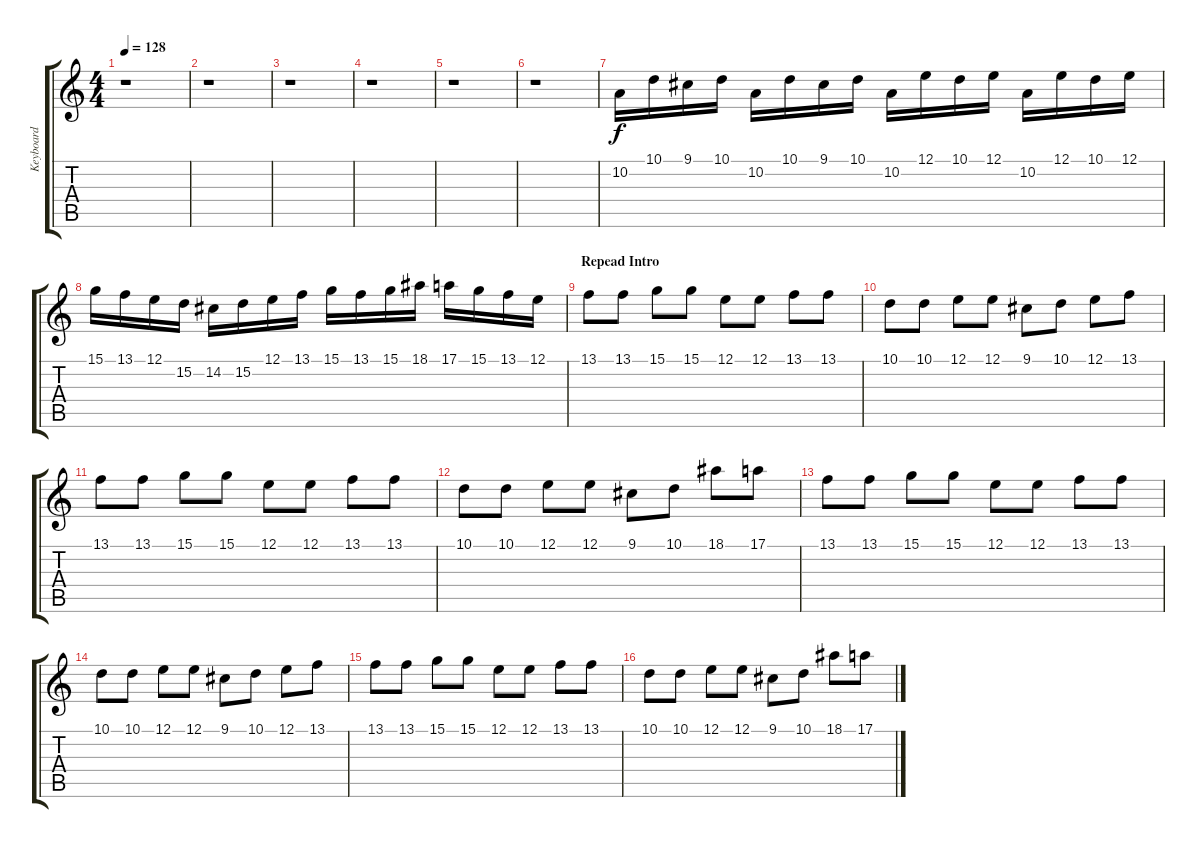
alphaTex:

\track ("Keyboard" "Keyboard") {instrument musicbox}
\staff {score tabs}
\tuning (E4 B3 G3 D3 A2 E2) {hide}
\ts (4 4)
\tempo 128
\clef g2
\ks c
r.1{dy f} |
r.1 |
r.1 |
r.1 |
r.1 |
r.1 |
10.2.16 10.1.16 9.1.16 10.1.16 10.2.16 10.1.16 9.1.16 10.1.16 10.2.16 12.1.16 10.1.16 12.1.16 10.2.16 12.1.16 10.1.16 12.1.16 |
15.1.16 13.1.16 12.1.16 15.2.16 14.2.16 15.2.16 12.1.16 13.1.16 15.1.16 13.1.16 15.1.16 18.1.16 17.1.16 15.1.16 13.1.16 12.1.16 |
\section ("" "Repead Intro")
13.1.8 13.1.8 15.1.8 15.1.8 12.1.8 12.1.8 13.1.8 13.1.8 |
10.1.8 10.1.8 12.1.8 12.1.8 9.1.8 10.1.8 12.1.8 13.1.8 |
13.1.8 13.1.8 15.1.8 15.1.8 12.1.8 12.1.8 13.1.8 13.1.8 |
10.1.8 10.1.8 12.1.8 12.1.8 9.1.8 10.1.8 18.1.8 17.1.8 |
13.1.8 13.1.8 15.1.8 15.1.8 12.1.8 12.1.8 13.1.8 13.1.8 |
10.1.8 10.1.8 12.1.8 12.1.8 9.1.8 10.1.8 12.1.8 13.1.8 |
13.1.8 13.1.8 15.1.8 15.1.8 12.1.8 12.1.8 13.1.8 13.1.8 |
10.1.8 10.1.8 12.1.8 12.1.8 9.1.8 10.1.8 18.1.8 17.1.8
